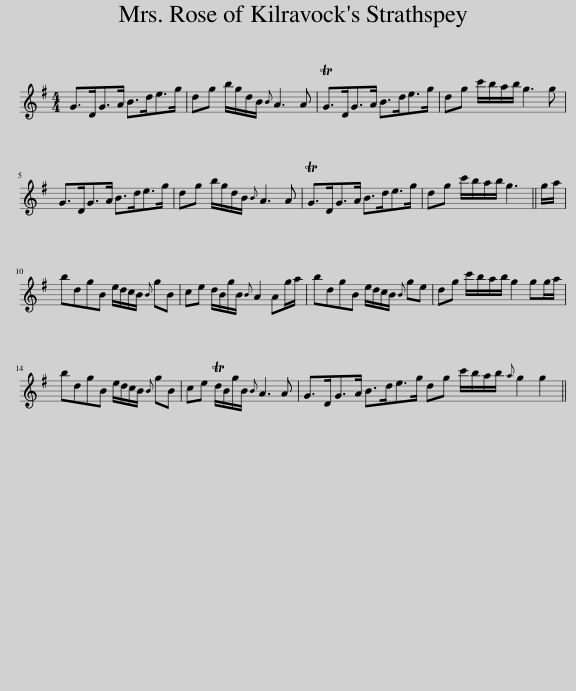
X:1
L:1/8
M:4/4
I:linebreak $
K:G
V:1 treble
V:1
 G>DG>A B>de>g | dg b/g/d/B/{B} A3 A | TG>DG>A B>de>g | dg c'/b/a/b/ g3 g |$ G>DG>A B>de>g | %5
 dg b/g/d/B/{B} A3 A | TG>DG>A B>de>g | dg c'/b/a/b/ g3 || g/a/ |$ bdgB e/d/c/B/{B} gB | %10
 ce d/B/g/B/{B} A2 Ag/a/ | bdgB e/d/c/B/{B} ge | dg c'/b/a/b/ g2 gg/a/ |$ bdgB e/d/c/B/{B} gB | ce Td/B/g/B/{B} A3 A | %15
 G>DG>A B>de>g dg c'/b/a/b/{a} g2 g2 || %16
